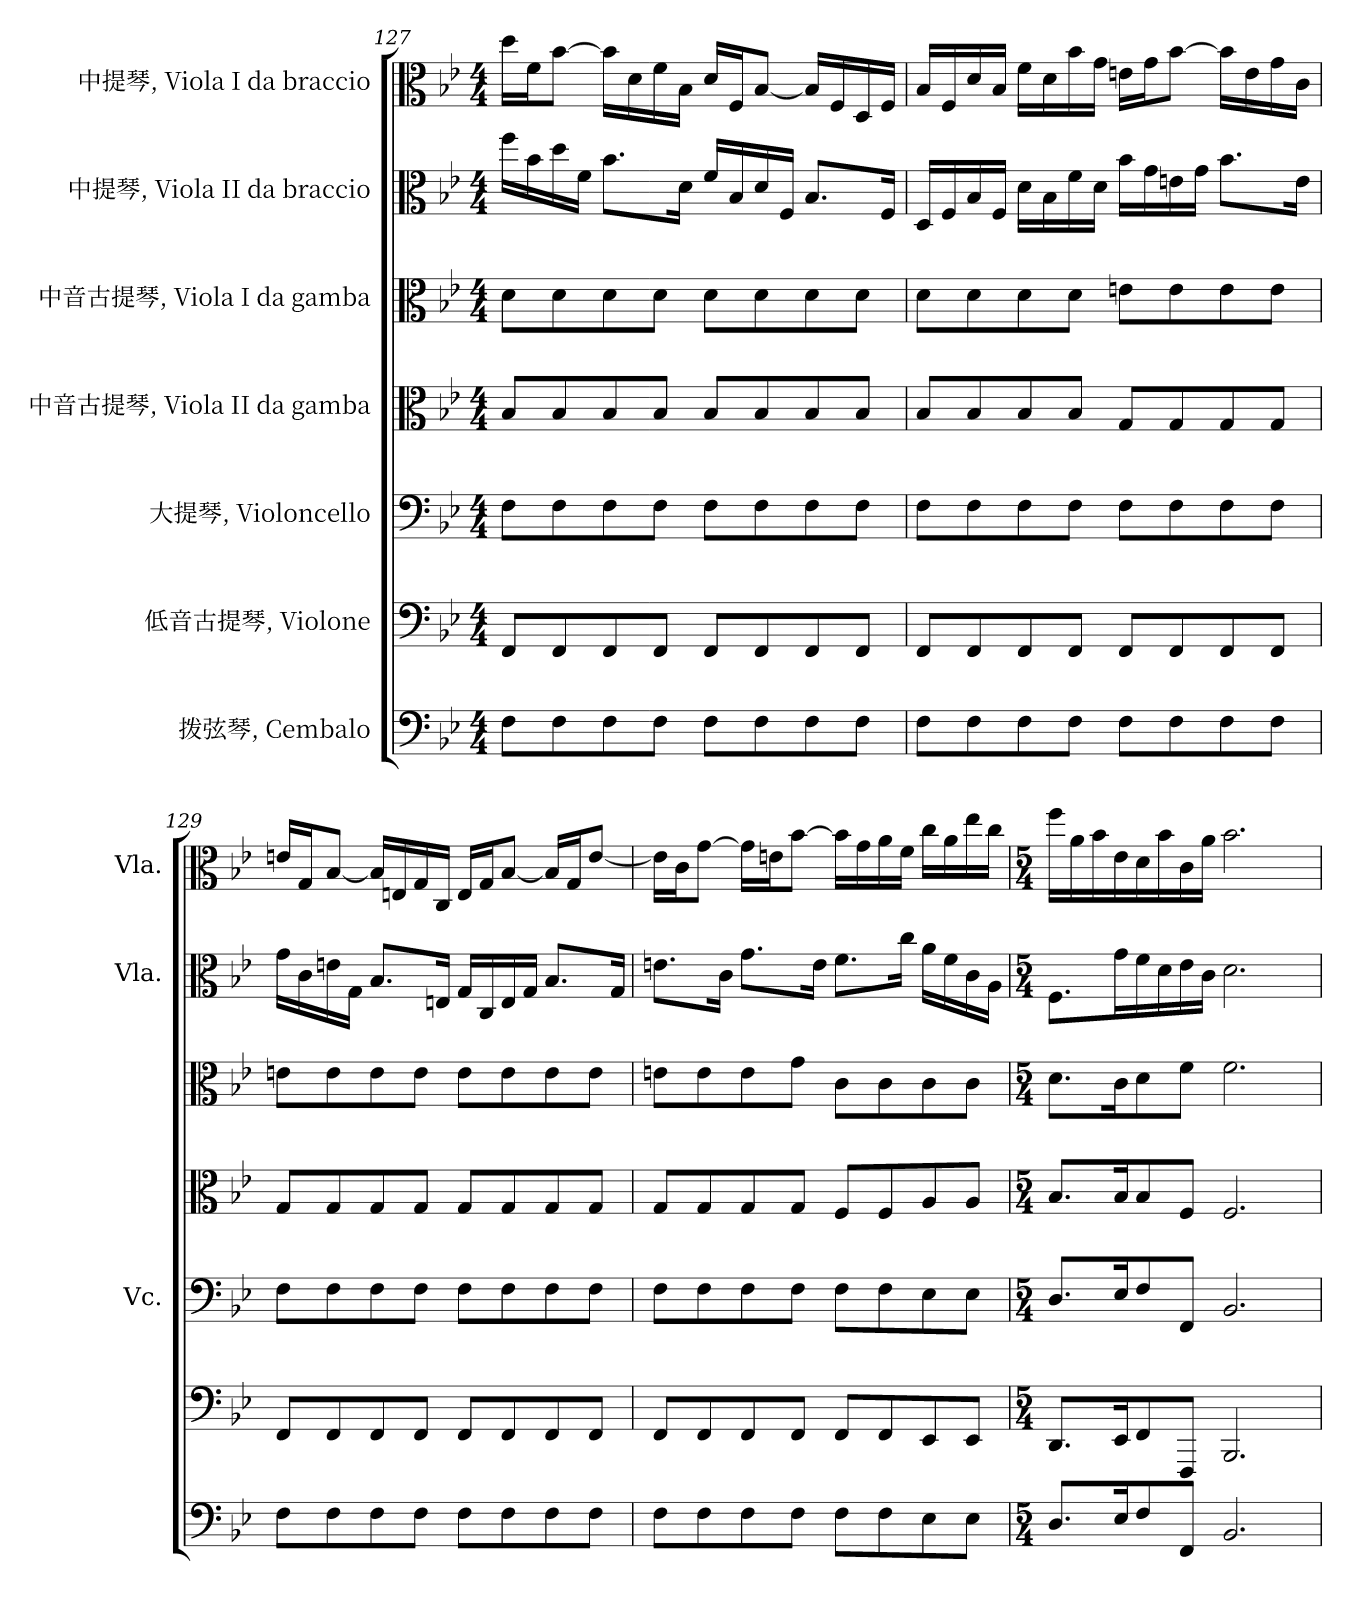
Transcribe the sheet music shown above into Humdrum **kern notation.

**kern	**kern	**kern	**kern	**kern	**kern	**kern
*part7	*part6	*part5	*part4	*part3	*part2	*part1
*staff7	*staff6	*staff5	*staff4	*staff3	*staff2	*staff1
*I"拨弦琴, Cembalo	*I"低音古提琴, Violone	*I"大提琴, Violoncello	*I"中音古提琴, Viola II da gamba	*I"中音古提琴, Viola I da gamba	*I"中提琴, Viola II da braccio	*I"中提琴, Viola I da braccio
*	*	*I'Vc.	*	*	*I'Vla.	*I'Vla.
*clefF4	*clefF4	*clefF4	*clefC3	*clefC3	*clefC3	*clefC3
*k[b-e-]	*k[b-e-]	*k[b-e-]	*k[b-e-]	*k[b-e-]	*k[b-e-]	*k[b-e-]
*M4/4	*M4/4	*M4/4	*M4/4	*M4/4	*M4/4	*M4/4
=127	=127	=127	=127	=127	=127	=127
8F\L	8FF/L	8F\L	8B-/L	8d\L	16ff\LL	16dd\LL
.	.	.	.	.	16b-\	16f\J
8F\	8FF/	8F\	8B-/	8d\	16dd\	[8b-\J
.	.	.	.	.	16f\JJ	.
8F\	8FF/	8F\	8B-/	8d\	8.b-\L	16b-\LL]
.	.	.	.	.	.	16d\
8F\J	8FF/J	8F\J	8B-/J	8d\J	.	16f\
.	.	.	.	.	16d\Jk	16B-\JJ
8F\L	8FF/L	8F\L	8B-/L	8d\L	16f/LL	16d/LL
.	.	.	.	.	16B-/	16F/J
8F\	8FF/	8F\	8B-/	8d\	16d/	[8B-/J
.	.	.	.	.	16F/JJ	.
8F\	8FF/	8F\	8B-/	8d\	8.B-/L	16B-/LL]
.	.	.	.	.	.	16F/
8F\J	8FF/J	8F\J	8B-/J	8d\J	.	16D/
.	.	.	.	.	16F/Jk	16F/JJ
!!LO:PB:g=z
=128	=128	=128	=128	=128	=128	=128
8F\L	8FF/L	8F\L	8B-/L	8d\L	16D/LL	16B-/LL
.	.	.	.	.	16F/	16F/
8F\	8FF/	8F\	8B-/	8d\	16B-/	16d/
.	.	.	.	.	16F/JJ	16B-/JJ
8F\	8FF/	8F\	8B-/	8d\	16d\LL	16f\LL
.	.	.	.	.	16B-\	16d\
8F\J	8FF/J	8F\J	8B-/J	8d\J	16f\	16b-\
.	.	.	.	.	16d\JJ	16g\JJ
8F\L	8FF/L	8F\L	8G/L	8en\L	16b-\LL	16en\LL
.	.	.	.	.	16g\	16g\J
8F\	8FF/	8F\	8G/	8e\	16en\	[8b-\J
.	.	.	.	.	16g\JJ	.
8F\	8FF/	8F\	8G/	8e\	8.b-\L	16b-\LL]
.	.	.	.	.	.	16e\
8F\J	8FF/J	8F\J	8G/J	8e\J	.	16g\
.	.	.	.	.	16e\Jk	16c\JJ
=129	=129	=129	=129	=129	=129	=129
8F\L	8FF/L	8F\L	8G/L	8en\L	16g\LL	16en/LL
.	.	.	.	.	16c\	16G/J
8F\	8FF/	8F\	8G/	8e\	16en\	[8B-/J
.	.	.	.	.	16G\JJ	.
8F\	8FF/	8F\	8G/	8e\	8.B-/L	16B-/LL]
.	.	.	.	.	.	16En/
8F\J	8FF/J	8F\J	8G/J	8e\J	.	16G/
.	.	.	.	.	16En/Jk	16C/JJ
8F\L	8FF/L	8F\L	8G/L	8e\L	16G/LL	16E/LL
.	.	.	.	.	16C/	16G/J
8F\	8FF/	8F\	8G/	8e\	16E/	[8B-/J
.	.	.	.	.	16G/JJ	.
8F\	8FF/	8F\	8G/	8e\	8.B-/L	16B-/LL]
.	.	.	.	.	.	16G/J
8F\J	8FF/J	8F\J	8G/J	8e\J	.	[8e/J
.	.	.	.	.	16G/Jk	.
!!LO:PB:g=z
=130	=130	=130	=130	=130	=130	=130
8F\L	8FF/L	8F\L	8G/L	8en\L	8.en\L	16e\LL]
.	.	.	.	.	.	16c\J
8F\	8FF/	8F\	8G/	8e\	.	[8g\J
.	.	.	.	.	16c\Jk	.
8F\	8FF/	8F\	8G/	8e\	8.g\L	16g\LL]
.	.	.	.	.	.	16en\J
8F\J	8FF/J	8F\J	8G/J	8g\J	.	[8b-\J
.	.	.	.	.	16e\Jk	.
8F\L	8FF/L	8F\L	8F/L	8c\L	8.f\L	16b-\LL]
.	.	.	.	.	.	16g\
8F\	8FF/	8F\	8F/	8c\	.	16a\
.	.	.	.	.	16cc\Jk	16f\JJ
8E-\	8EE-/	8E-\	8A/	8c\	16a\LL	16cc\LL
.	.	.	.	.	16f\	16a\
8E-\J	8EE-/J	8E-\J	8A/J	8c\J	16c\	16ee-\
.	.	.	.	.	16A\JJ	16cc\JJ
=131	=131	=131	=131	=131	=131	=131
*M5/4	*M5/4	*M5/4	*M5/4	*M5/4	*M5/4	*M5/4
*	*	*	*	*	*	*MM74
8.D/L	8.DD/L	8.D/L	8.B-/L	8.d\L	8.F\L	16ff\LL
.	.	.	.	.	.	16a\
.	.	.	.	.	.	16b-\
16E-/K	16EE-/K	16E-/K	16B-/K	16c\K	16g\L	16e-\
8F/	8FF/	8F/	8B-/	8d\	16f\	16d\
.	.	.	.	.	16d\	16b-\
8FF/J	8FFF/J	8FF/J	8F/J	8f\J	16e-\	16c\
.	.	.	.	.	16c\JJ	16a\JJ
2.BB-/	2.BBB-/	2.BB-/	2.F/	2.f\	2.d\	2.b-\
=	=	=	=	=	=	=
*-	*-	*-	*-	*-	*-	*-
